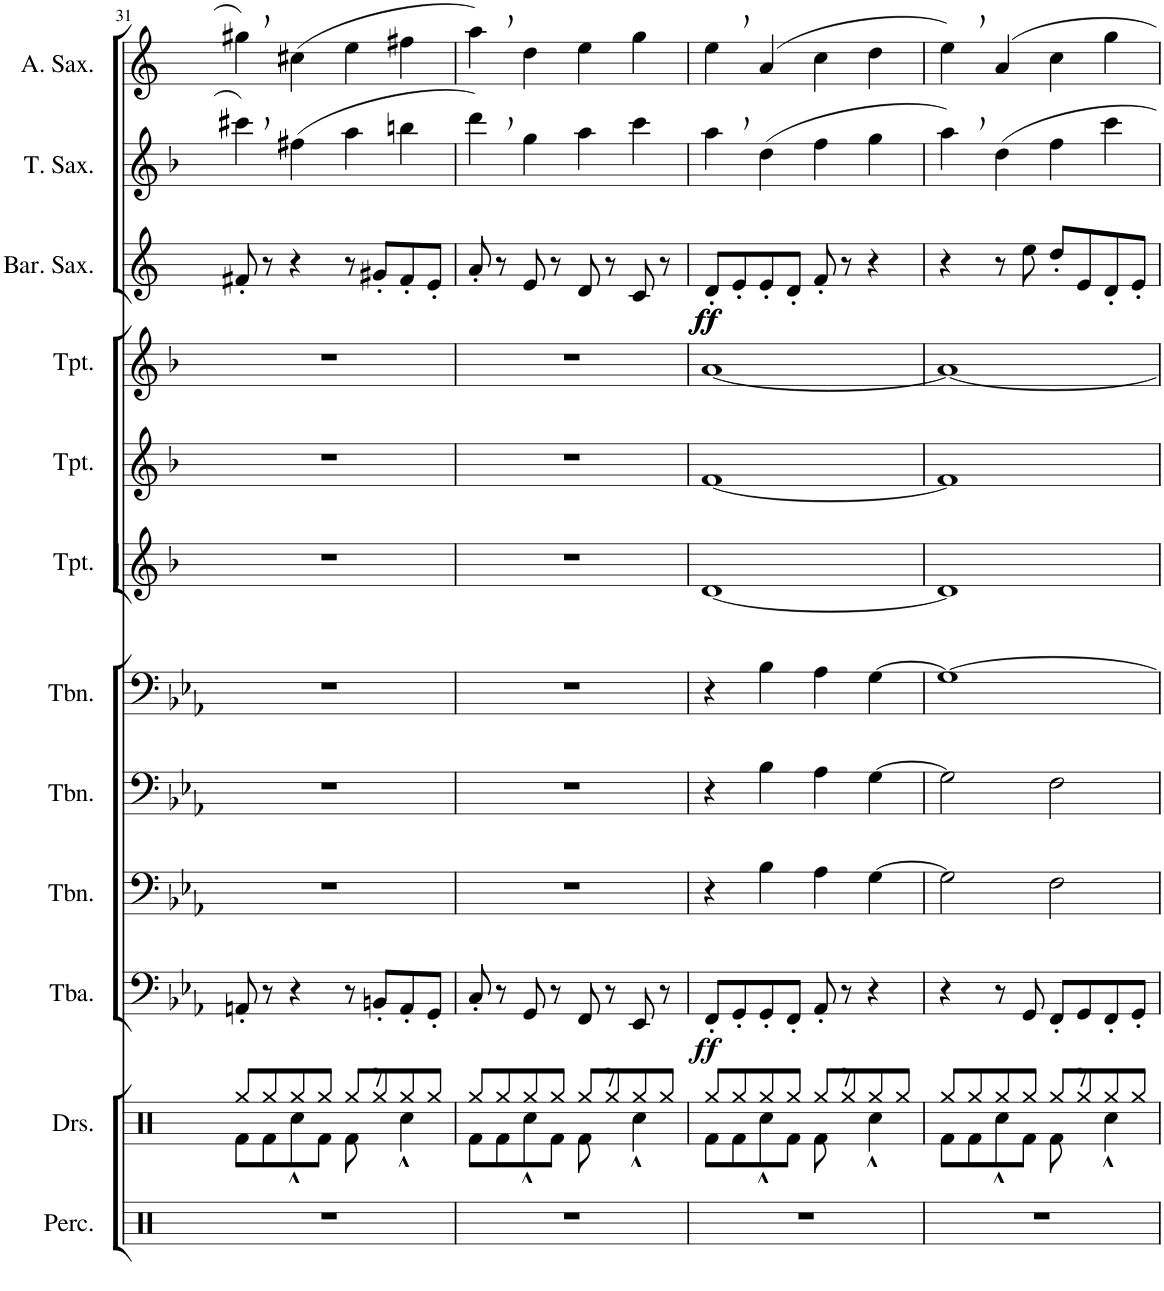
**kern	**kern	**kern	**dynam	**kern	**kern	**kern	**kern	**kern	**kern	**kern	**dynam	**kern	**kern
*part12	*part11	*part10	*part10	*part9	*part8	*part7	*part6	*part5	*part4	*part3	*part3	*part2	*part1
*staff12	*staff11	*staff10	*staff10	*staff9	*staff8	*staff7	*staff6	*staff5	*staff4	*staff3	*staff3	*staff2	*staff1
*I"Percussion	*I"Drumset	*I"Tuba	*	*I"Trombone	*I"Trombone	*I"Trombone	*I"Trumpet	*I"Trumpet	*I"Trumpet	*I"Baritone Saxophone	*	*I"Tenor Saxophone	*I"Alto Saxophone
*I'Perc.	*I'Drs.	*I'Tba.	*	*I'Tbn.	*I'Tbn.	*I'Tbn.	*I'Tpt.	*I'Tpt.	*I'Tpt.	*I'Bar. Sax.	*	*I'T. Sax.	*I'A. Sax.
!!LO:PB:g=z
*clefX	*clefX	*clefF4	*	*clefF4	*clefF4	*clefF4	*clefG2	*clefG2	*clefG2	*clefG2	*	*clefG2	*clefG2
*	*	*	*	*	*	*	*Trd1c2	*Trd1c2	*Trd1c2	*Trd12c21	*	*Trd8c14	*Trd5c9
*k[]	*k[]	*k[b-e-a-]	*	*k[b-e-a-]	*k[b-e-a-]	*k[b-e-a-]	*k[b-]	*k[b-]	*k[b-]	*k[]	*	*k[b-]	*k[]
*M4/4	*M4/4	*M4/4	*	*M4/4	*M4/4	*M4/4	*M4/4	*M4/4	*M4/4	*M4/4	*	*M4/4	*M4/4
=31	=31	=31	=31	=31	=31	=31	=31	=31	=31	=31	=31	=31	=31
*	*^	*	*	*	*	*	*	*	*	*	*	*	*
1r	8Rf\L	8Rgg/L	8AAn'/	.	1r	1r	1r	1r	1r	1r	8f#X'/	.	4ccc#X'~,\	4gg#X'~,\
.	8Rf\	8Rgg/	8r	.	.	.	.	.	.	.	8r	.	.	.
.	8Rcc^^\	8Rgg/	4r	.	.	.	.	.	.	.	4r	.	(4ff#X\	(4cc#X\
.	8Rf\J	8Rgg/J	.	.	.	.	.	.	.	.	.	.	.	.
.	8Rf\	8Rgg/L	8r	.	.	.	.	.	.	.	8r	.	4aa\	4ee\
.	8r	8Rgg/	8BBn'/L	.	.	.	.	.	.	.	8g#X'/L	.	.	.
.	4Rcc^^\	8Rgg/	8AA'/	.	.	.	.	.	.	.	8f#'/	.	4bbn\	4ff#X\
.	.	8Rgg/J	8GG'/J	.	.	.	.	.	.	.	8e'/J	.	.	.
=32	=32	=32	=32	=32	=32	=32	=32	=32	=32	=32	=32	=32	=32	=32
1r	8Rf\L	8Rgg/L	8C'/	.	1r	1r	1r	1r	1r	1r	8a'/	.	4ddd'~,\)	4aa'~,\)
.	8Rf\	8Rgg/	8r	.	.	.	.	.	.	.	8r	.	.	.
.	8Rcc^^\	8Rgg/	8GG/	.	.	.	.	.	.	.	8e/	.	4gg\	4dd\
.	8Rf\J	8Rgg/J	8r	.	.	.	.	.	.	.	8r	.	.	.
.	8Rf\	8Rgg/L	8FF/	.	.	.	.	.	.	.	8d/	.	4aa\	4ee\
.	8r	8Rgg/	8r	.	.	.	.	.	.	.	8r	.	.	.
.	4Rcc^^\	8Rgg/	8EE-/	.	.	.	.	.	.	.	8c/	.	4ccc\	4gg\
.	.	8Rgg/J	8r	.	.	.	.	.	.	.	8r	.	.	.
=33	=33	=33	=33	=33	=33	=33	=33	=33	=33	=33	=33	=33	=33	=33
!	!	!	!	!LO:DY:b	!	!	!	!	!	!	!	!LO:DY:b	!	!
!	!	!	!	!	!	!	!	!	!	!	!	!LO:DY:n=1:b	!	!
1r	8Rf\L	8Rgg/L	8FF'/L	ff	4r	4r	4r	[1d	[1f	[1a	8d'/L	ff ff	4aa'~,\	4ee'~,\
.	8Rf\	8Rgg/	8GG'/	.	.	.	.	.	.	.	8e'/	.	.	.
.	8Rcc^^\	8Rgg/	8GG'/	.	4B-\	4B-\	4B-\	.	.	.	8e'/	.	(4dd\	(4a/
.	8Rf\J	8Rgg/J	8FF'/J	.	.	.	.	.	.	.	8d'/J	.	.	.
.	8Rf\	8Rgg/L	8AA-'/	.	4A-\	4A-\	4A-\	.	.	.	8f'/	.	4ff\	4cc\
.	8r	8Rgg/	8r	.	.	.	.	.	.	.	8r	.	.	.
.	4Rcc^^\	8Rgg/	4r	.	[4G\	[4G\	[4G\	.	.	.	4r	.	4gg\	4dd\
.	.	8Rgg/J	.	.	.	.	.	.	.	.	.	.	.	.
=34	=34	=34	=34	=34	=34	=34	=34	=34	=34	=34	=34	=34	=34	=34
1r	8Rf\L	8Rgg/L	4r	.	2G\]	2G\]	1G_	1d]	1f]	1a_	4r	.	4aa'~,\)	4ee'~,\)
.	8Rf\	8Rgg/	.	.	.	.	.	.	.	.	.	.	.	.
.	8Rcc^^\	8Rgg/	8r	.	.	.	.	.	.	.	8r	.	4dd\	4a/
.	8Rf\J	8Rgg/J	8GG/	.	.	.	.	.	.	.	8ee\	.	.	.
.	8Rf\	8Rgg/L	8FF'/L	.	2F\	2F\	.	.	.	.	8dd'/L	.	4ff\	4cc\
.	8r	8Rgg/	8GG/	.	.	.	.	.	.	.	8e/	.	.	.
.	4Rcc^^\	8Rgg/	8FF'/	.	.	.	.	.	.	.	8d'/	.	4ccc\	4gg\
.	.	8Rgg/J	8GG'/J	.	.	.	.	.	.	.	8e'/J	.	.	.
*	*v	*v	*	*	*	*	*	*	*	*	*	*	*	*
=	=	=	=	=	=	=	=	=	=	=	=	=	=
*-	*-	*-	*-	*-	*-	*-	*-	*-	*-	*-	*-	*-	*-
